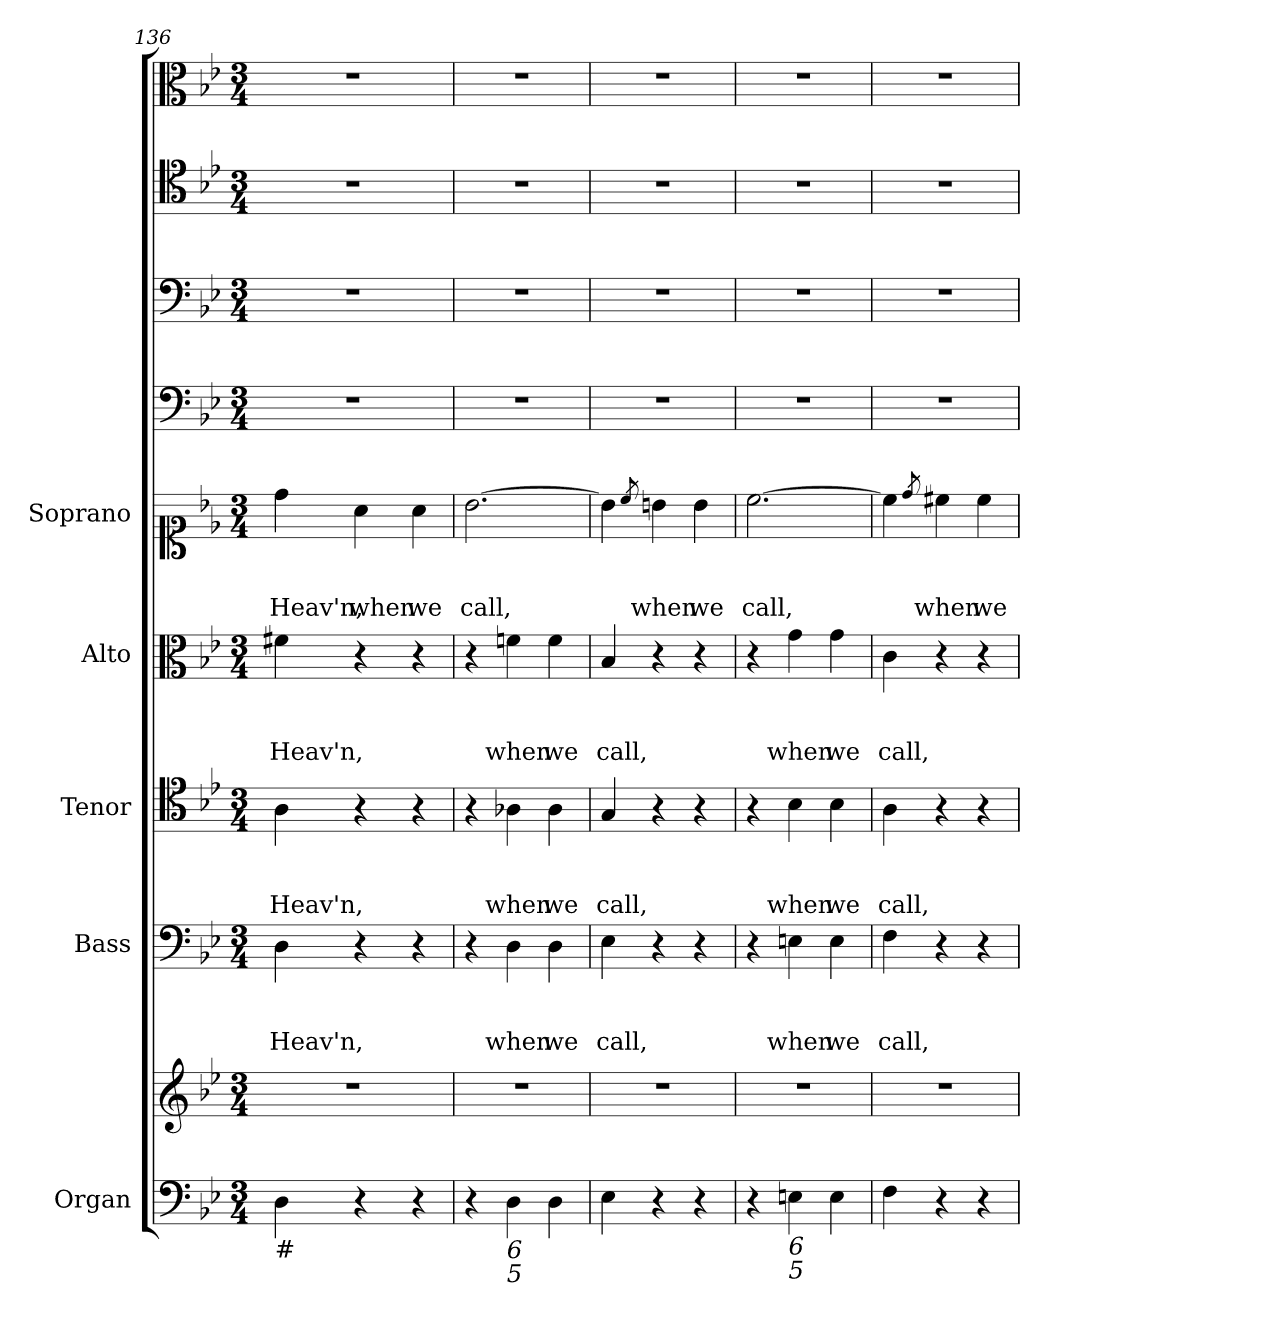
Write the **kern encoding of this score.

**kern	**kern	**kern	**text	**text	**text	**kern	**text	**text	**text	**kern	**text	**text	**text	**kern	**text	**text	**text	**kern	**kern	**kern	**kern
*part9	*part9	*part8	*part8	*part8	*part8	*part7	*part7	*part7	*part7	*part6	*part6	*part6	*part6	*part5	*part5	*part5	*part5	*part4	*part3	*part2	*part1
*staff10	*staff9	*staff8	*staff8	*staff8	*staff8	*staff7	*staff7	*staff7	*staff7	*staff6	*staff6	*staff6	*staff6	*staff5	*staff5	*staff5	*staff5	*staff4	*staff3	*staff2	*staff1
*I"Organ	*	*I"Bass	*	*	*	*I"Tenor	*	*	*	*I"Alto	*	*	*	*I"Soprano	*	*	*	*	*	*	*
*I'Org.	*	*I'B	*	*	*	*I'T	*	*	*	*I'A	*	*	*	*I'S	*	*	*	*	*	*	*
!!LO:PB:g=z
*clefF4	*clefG2	*clefF4	*	*	*	*clefC4	*	*	*	*clefC3	*	*	*	*clefC1	*	*	*	*clefF4	*clefF4	*clefC4	*clefC3
*k[b-e-]	*k[b-e-]	*k[b-e-]	*	*	*	*k[b-e-]	*	*	*	*k[b-e-]	*	*	*	*k[b-e-]	*	*	*	*k[b-e-]	*k[b-e-]	*k[b-e-]	*k[b-e-]
*g:	*g:	*g:	*	*	*	*g:	*	*	*	*g:	*	*	*	*g:	*	*	*	*g:	*g:	*g:	*g:
*M3/4	*M3/4	*M3/4	*	*	*	*M3/4	*	*	*	*M3/4	*	*	*	*M3/4	*	*	*	*M3/4	*M3/4	*M3/4	*M3/4
=136	=136	=136	=136	=136	=136	=136	=136	=136	=136	=136	=136	=136	=136	=136	=136	=136	=136	=136	=136	=136	=136
!LO:TX:b:t=#	!	!	!	!	!	!	!	!	!	!	!	!	!	!	!	!	!	!	!	!	!
!	!	!	!	!	!LO:LY:b	!	!	!	!LO:LY:b	!	!	!	!LO:LY:b	!	!	!	!LO:LY:b	!	!	!	!
4D\	2.r	4D\	.	.	Heav'n,	4A\	.	.	Heav'n,	4f#X\	.	.	Heav'n,	4dd\	.	.	Heav'n,	2.r	2.r	2.r	2.r
!	!	!	!	!	!	!	!	!	!	!	!	!	!	!	!	!	!LO:LY:b	!	!	!	!
4r	.	4r	.	.	.	4r	.	.	.	4r	.	.	.	4a\	.	.	when	.	.	.	.
!	!	!	!	!	!	!	!	!	!	!	!	!	!	!	!	!	!LO:LY:b	!	!	!	!
4r	.	4r	.	.	.	4r	.	.	.	4r	.	.	.	4a\	.	.	we	.	.	.	.
=137	=137	=137	=137	=137	=137	=137	=137	=137	=137	=137	=137	=137	=137	=137	=137	=137	=137	=137	=137	=137	=137
!	!	!	!	!	!	!	!	!	!	!	!	!	!	!	!	!	!LO:LY:b	!	!	!	!
4r	2.r	4r	.	.	.	4r	.	.	.	4r	.	.	.	[2.b-\	.	.	call,	2.r	2.r	2.r	2.r
!LO:TX:b:i:t=6	!	!	!	!	!	!	!	!	!	!	!	!	!	!	!	!	!	!	!	!	!
!LO:TX:b:i:t=5	!	!	!	!	!	!	!	!	!	!	!	!	!	!	!	!	!	!	!	!	!
!	!	!	!	!	!LO:LY:b	!	!	!	!LO:LY:b	!	!	!	!LO:LY:b	!	!	!	!	!	!	!	!
4D\	.	4D\	.	.	when	4A-X\	.	.	when	4fn\	.	.	when	.	.	.	.	.	.	.	.
!	!	!	!	!	!LO:LY:b	!	!	!	!LO:LY:b	!	!	!	!LO:LY:b	!	!	!	!	!	!	!	!
4D\	.	4D\	.	.	we	4A-\	.	.	we	4f\	.	.	we	.	.	.	.	.	.	.	.
=138	=138	=138	=138	=138	=138	=138	=138	=138	=138	=138	=138	=138	=138	=138	=138	=138	=138	=138	=138	=138	=138
!	!	!	!	!	!LO:LY:b	!	!	!	!LO:LY:b	!	!	!	!LO:LY:b	!	!	!	!	!	!	!	!
4E-\	2.r	4E-\	.	.	call,	4G/	.	.	call,	4B-/	.	.	call,	4b-\]	.	.	.	2.r	2.r	2.r	2.r
.	.	.	.	.	.	.	.	.	.	.	.	.	.	8qcc/	.	.	.	.	.	.	.
!	!	!	!	!	!	!	!	!	!	!	!	!	!	!	!	!	!LO:LY:b	!	!	!	!
4r	.	4r	.	.	.	4r	.	.	.	4r	.	.	.	4bn\	.	.	when	.	.	.	.
!	!	!	!	!	!	!	!	!	!	!	!	!	!	!	!	!	!LO:LY:b	!	!	!	!
4r	.	4r	.	.	.	4r	.	.	.	4r	.	.	.	4b\	.	.	we	.	.	.	.
=139	=139	=139	=139	=139	=139	=139	=139	=139	=139	=139	=139	=139	=139	=139	=139	=139	=139	=139	=139	=139	=139
!	!	!	!	!	!	!	!	!	!	!	!	!	!	!	!	!	!LO:LY:b	!	!	!	!
4r	2.r	4r	.	.	.	4r	.	.	.	4r	.	.	.	[2.cc\	.	.	call,	2.r	2.r	2.r	2.r
!LO:TX:b:i:t=6	!	!	!	!	!	!	!	!	!	!	!	!	!	!	!	!	!	!	!	!	!
!LO:TX:b:i:t=5	!	!	!	!	!	!	!	!	!	!	!	!	!	!	!	!	!	!	!	!	!
!	!	!	!	!	!LO:LY:b	!	!	!	!LO:LY:b	!	!	!	!LO:LY:b	!	!	!	!	!	!	!	!
4En\	.	4En\	.	.	when	4B-\	.	.	when	4g\	.	.	when	.	.	.	.	.	.	.	.
!	!	!	!	!	!LO:LY:b	!	!	!	!LO:LY:b	!	!	!	!LO:LY:b	!	!	!	!	!	!	!	!
4E\	.	4E\	.	.	we	4B-\	.	.	we	4g\	.	.	we	.	.	.	.	.	.	.	.
=140	=140	=140	=140	=140	=140	=140	=140	=140	=140	=140	=140	=140	=140	=140	=140	=140	=140	=140	=140	=140	=140
!	!	!	!	!	!LO:LY:b	!	!	!	!LO:LY:b	!	!	!	!LO:LY:b	!	!	!	!	!	!	!	!
4F\	2.r	4F\	.	.	call,	4A\	.	.	call,	4c\	.	.	call,	4cc\]	.	.	.	2.r	2.r	2.r	2.r
.	.	.	.	.	.	.	.	.	.	.	.	.	.	8qdd/	.	.	.	.	.	.	.
!	!	!	!	!	!	!	!	!	!	!	!	!	!	!	!	!	!LO:LY:b	!	!	!	!
4r	.	4r	.	.	.	4r	.	.	.	4r	.	.	.	4cc#X\	.	.	when	.	.	.	.
!	!	!	!	!	!	!	!	!	!	!	!	!	!	!	!	!	!LO:LY:b	!	!	!	!
4r	.	4r	.	.	.	4r	.	.	.	4r	.	.	.	4cc#\	.	.	we	.	.	.	.
=	=	=	=	=	=	=	=	=	=	=	=	=	=	=	=	=	=	=	=	=	=
*-	*-	*-	*-	*-	*-	*-	*-	*-	*-	*-	*-	*-	*-	*-	*-	*-	*-	*-	*-	*-	*-
